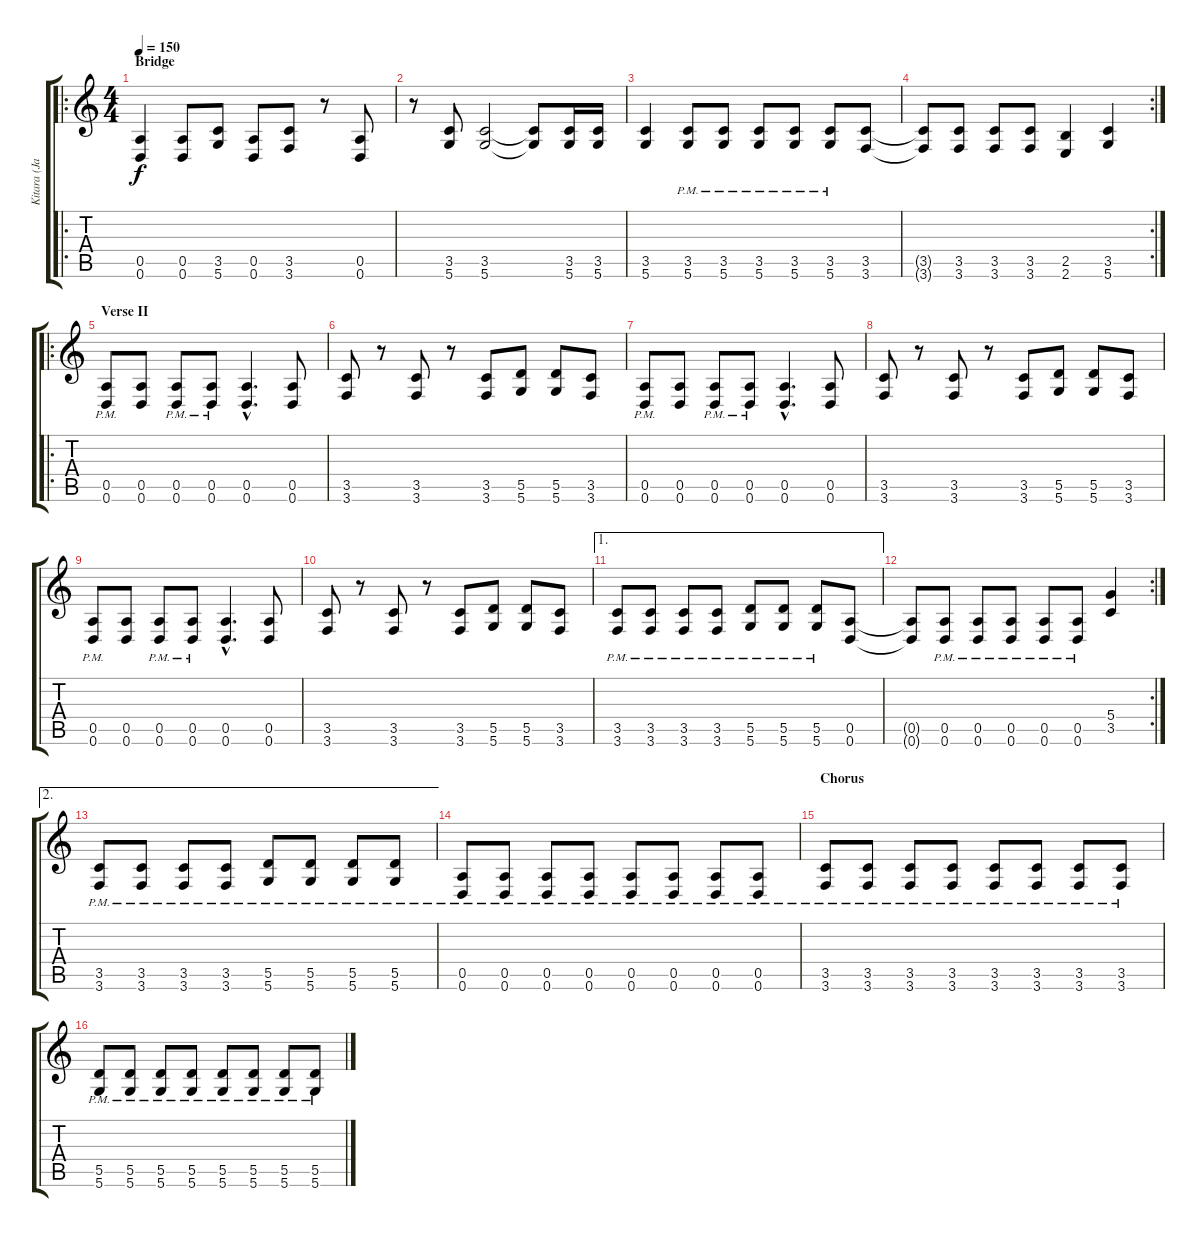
\track ("Kitara (Jarkko Petosalmi)" "Kitara (Ja") {instrument distortionguitar}
\staff {score tabs}
\tuning (E4 B3 G3 D3 A2 D2) {hide}
\ro
\ts (4 4)
\section ("" "Bridge")
\tempo 150
\clef g2
\ks c
(0.5 0.6).4{dy f} (0.5 0.6).8 (3.5 5.6).8 (0.5 0.6).8 (3.5 3.6).8 r.8 (0.5 0.6).8 |
r.8 (3.5 5.6).8 (3.5 5.6).2 (3.5{t} 5.6{t}).8 (3.5 5.6).16 (3.5 5.6).16 |
(3.5 5.6).4 (3.5{pm} 5.6{pm}).8 (3.5{pm} 5.6{pm}).8 (3.5{pm} 5.6{pm}).8 (3.5{pm} 5.6{pm}).8 (3.5{pm} 5.6{pm}).8 (3.5 3.6).8 |
\rc 2
(3.5{t} 3.6{t}).8 (3.5 3.6).8 (3.5 3.6).8 (3.5 3.6).8 (2.5 2.6).4 (3.5 5.6).4 |
\ro
\section ("" "Verse II")
(0.5{pm} 0.6{pm}).8 (0.5 0.6).8 (0.5{pm} 0.6{pm}).8 (0.5{pm} 0.6{pm}).8 (0.5{hac} 0.6{hac}).4{d} (0.5 0.6).8 |
(3.5 3.6).8 r.8 (3.5 3.6).8 r.8 (3.5 3.6).8 (5.5 5.6).8 (5.5 5.6).8 (3.5 3.6).8 |
(0.5{pm} 0.6{pm}).8 (0.5 0.6).8 (0.5{pm} 0.6{pm}).8 (0.5{pm} 0.6{pm}).8 (0.5{hac} 0.6{hac}).4{d} (0.5 0.6).8 |
(3.5 3.6).8 r.8 (3.5 3.6).8 r.8 (3.5 3.6).8 (5.5 5.6).8 (5.5 5.6).8 (3.5 3.6).8 |
(0.5{pm} 0.6{pm}).8 (0.5 0.6).8 (0.5{pm} 0.6{pm}).8 (0.5{pm} 0.6{pm}).8 (0.5{hac} 0.6{hac}).4{d} (0.5 0.6).8 |
(3.5 3.6).8 r.8 (3.5 3.6).8 r.8 (3.5 3.6).8 (5.5 5.6).8 (5.5 5.6).8 (3.5 3.6).8 |
\ae 1
(3.5{pm} 3.6{pm}).8 (3.5{pm} 3.6{pm}).8 (3.5{pm} 3.6{pm}).8 (3.5{pm} 3.6{pm}).8 (5.5{pm} 5.6{pm}).8 (5.5{pm} 5.6{pm}).8 (5.5{pm} 5.6{pm}).8 (0.5 0.6).8 |
\rc 2
(0.5{t} 0.6{t}).8 (0.5{pm} 0.6{pm}).8 (0.5{pm} 0.6{pm}).8 (0.5{pm} 0.6{pm}).8 (0.5{pm} 0.6{pm}).8 (0.5{pm} 0.6{pm}).8 (5.4 3.5).4 |
\ae 2
(3.5{pm} 3.6{pm}).8 (3.5{pm} 3.6{pm}).8 (3.5{pm} 3.6{pm}).8 (3.5{pm} 3.6{pm}).8 (5.5{pm} 5.6{pm}).8 (5.5{pm} 5.6{pm}).8 (5.5{pm} 5.6{pm}).8 (5.5{pm} 5.6{pm}).8 |
(0.5{pm} 0.6{pm}).8 (0.5{pm} 0.6{pm}).8 (0.5{pm} 0.6{pm}).8 (0.5{pm} 0.6{pm}).8 (0.5{pm} 0.6{pm}).8 (0.5{pm} 0.6{pm}).8 (0.5{pm} 0.6{pm}).8 (0.5{pm} 0.6{pm}).8 |
\section ("" "Chorus")
(3.5{pm} 3.6{pm}).8 (3.5{pm} 3.6{pm}).8 (3.5{pm} 3.6{pm}).8 (3.5{pm} 3.6{pm}).8 (3.5{pm} 3.6{pm}).8 (3.5{pm} 3.6{pm}).8 (3.5{pm} 3.6{pm}).8 (3.5{pm} 3.6{pm}).8 |
(5.5{pm} 5.6{pm}).8 (5.5{pm} 5.6{pm}).8 (5.5{pm} 5.6{pm}).8 (5.5{pm} 5.6{pm}).8 (5.5{pm} 5.6{pm}).8 (5.5{pm} 5.6{pm}).8 (5.5{pm} 5.6{pm}).8 (5.5{pm} 5.6{pm}).8
